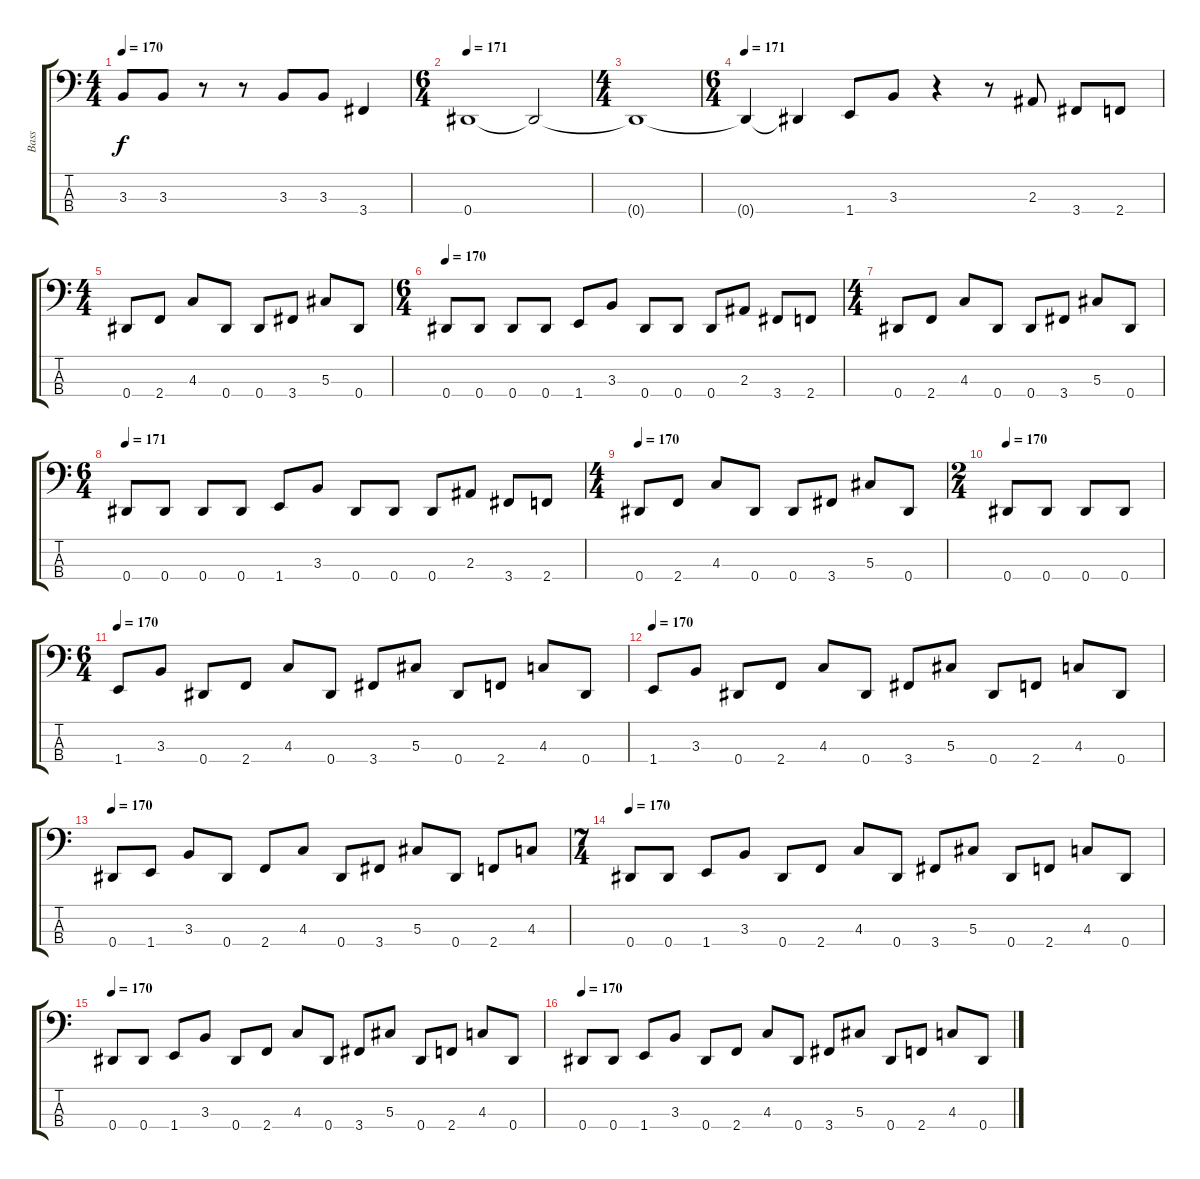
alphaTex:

\track ("Bass" "Bass") {instrument electricbasspick}
\staff {score tabs}
\tuning (Gb2 Db2 Ab1 Eb1) {hide}
\ts (4 4)
\tempo 170
\clef f4
\ks c
3.3.8{dy f} 3.3.8 r.8 r.8 3.3.8 3.3.8 3.4.4 |
\ts (6 4)
\tempo 171
0.4.1 0.4{t}.2 |
\ts (4 4)
0.4{t}.1 |
\ts (6 4)
\tempo 171
0.4{t}.4 0.4{t}.4 1.4.8 3.3.8 r.4 r.8 2.3.8 3.4.8 2.4.8 |
\ts (4 4)
0.4.8 2.4.8 4.3.8 0.4.8 0.4.8 3.4.8 5.3.8 0.4.8 |
\ts (6 4)
\tempo 171
\tempo 170
0.4.8 0.4.8 0.4.8 0.4.8 1.4.8 3.3.8 0.4.8 0.4.8 0.4.8 2.3.8 3.4.8 2.4.8 |
\ts (4 4)
0.4.8 2.4.8 4.3.8 0.4.8 0.4.8 3.4.8 5.3.8 0.4.8 |
\ts (6 4)
\tempo 170
\tempo 171
0.4.8 0.4.8 0.4.8 0.4.8 1.4.8 3.3.8 0.4.8 0.4.8 0.4.8 2.3.8 3.4.8 2.4.8 |
\ts (4 4)
\tempo 170
0.4.8 2.4.8 4.3.8 0.4.8 0.4.8 3.4.8 5.3.8 0.4.8 |
\ts (2 4)
\tempo 170
0.4.8 0.4.8 0.4.8 0.4.8 |
\ts (6 4)
\tempo 170
1.4.8 3.3.8 0.4.8 2.4.8 4.3.8 0.4.8 3.4.8 5.3.8 0.4.8 2.4.8 4.3.8 0.4.8 |
\tempo 170
1.4.8 3.3.8 0.4.8 2.4.8 4.3.8 0.4.8 3.4.8 5.3.8 0.4.8 2.4.8 4.3.8 0.4.8 |
\tempo 170
0.4.8 1.4.8 3.3.8 0.4.8 2.4.8 4.3.8 0.4.8 3.4.8 5.3.8 0.4.8 2.4.8 4.3.8 |
\ts (7 4)
\tempo 170
0.4.8 0.4.8 1.4.8 3.3.8 0.4.8 2.4.8 4.3.8 0.4.8 3.4.8 5.3.8 0.4.8 2.4.8 4.3.8 0.4.8 |
\tempo 170
0.4.8 0.4.8 1.4.8 3.3.8 0.4.8 2.4.8 4.3.8 0.4.8 3.4.8 5.3.8 0.4.8 2.4.8 4.3.8 0.4.8 |
\tempo 170
0.4.8 0.4.8 1.4.8 3.3.8 0.4.8 2.4.8 4.3.8 0.4.8 3.4.8 5.3.8 0.4.8 2.4.8 4.3.8 0.4.8
